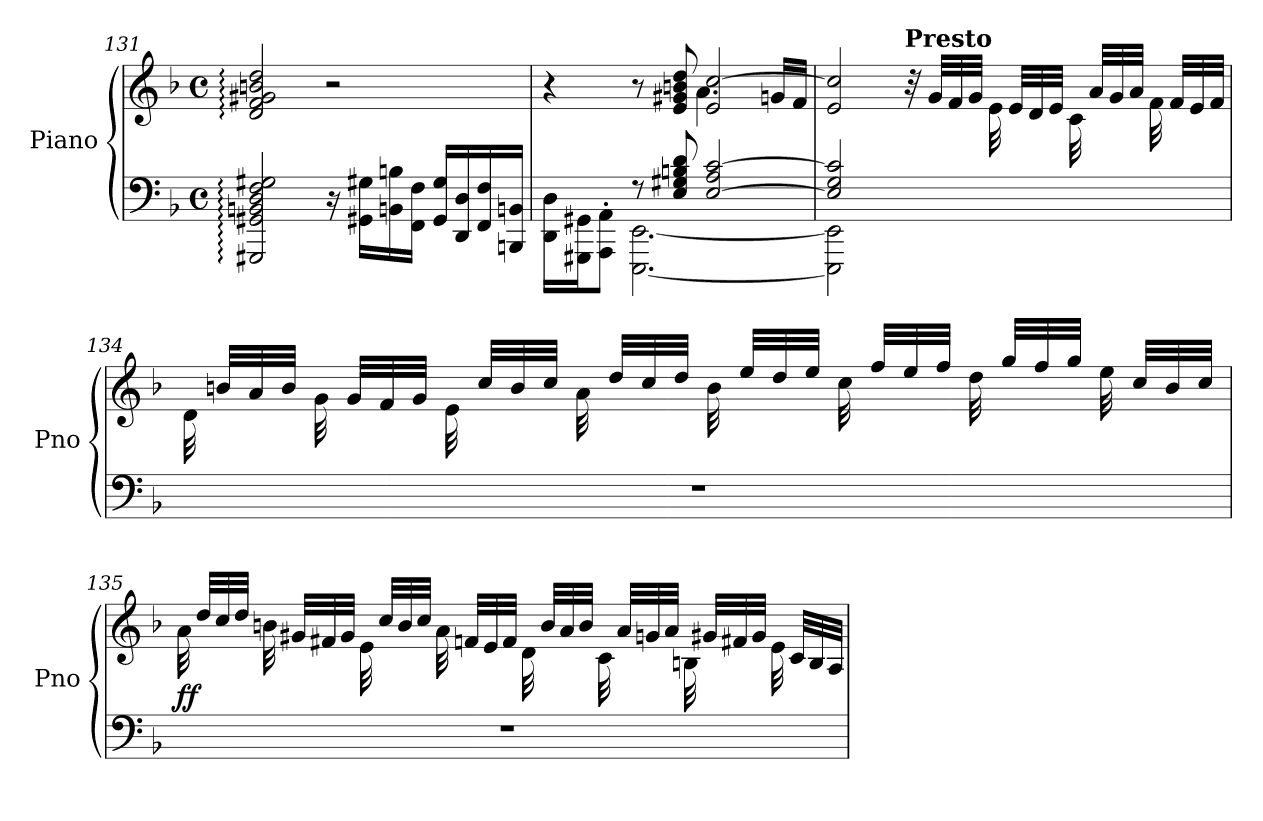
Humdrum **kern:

**kern	**kern	**dynam
*part1	*part1	*part1
*staff2	*staff1	*staff1/2
*I"Piano	*	*
*I'Pno	*	*
*clefF4	*clefG2	*
*k[b-]	*k[b-]	*
*M4/4	*M4/4	*
*met(c)	*met(c)	*
*MM48	*MM48	*
=131	=131	=131
2GGG#X/: 2GG#X/: 2BBn/: 2D/: 2F/: 2G#X/:	2d/: 2f/: 2g#X/: 2bn/: 2dd/:	.
16r	2r	.
16GG#X\ 16G#X\LL	.	.
16BBn\ 16Bn\	.	.
16FF\ 16F\JJ	.	.
16GG#/ 16G#/LL	.	.
16DD/ 16D/	.	.
16FF/ 16F/	.	.
16BBBn/ 16BBn/JJ	.	.
!!LO:LB:g=z
=132	=132	=132
*^	*^	*
*	*	*	*^	*
4ryy	16DD\ 16D\LL	4r	2ryy	4rddyy	.
.	16GGG#X\ 16GG#X\J	.	.	.	.
.	8AAA\' 8AA\'J	.	.	.	.
8r	[2.EEE\ [2.EE\	8r	.	8ryy	.
8E/ 8G#X/ 8Bn/ 8d/	.	8e/ 8g#X/ 8bn/ 8dd/	.	8raayy	.
[2E/ 2A/ [2c/	.	2e/ [2cc/	4.a\	4.ryy	.
.	.	.	8rgyy	16gn/LL	.
.	.	.	.	16f/JJ	.
*	*	*v	*v	*v	*
=133	=133	=133	=133
2E/] 2G/ 2c/]	2EEE\] 2EE\]	2e/ 2cc/]	.
!	!	!LO:TX:a:B:t=Presto	!
2ryy	2ryy	32r	.
.	.	32g/LLL	.
.	.	32f/	.
.	.	32g/JJJ	.
.	.	32e\	.
.	.	32e/LLL	.
.	.	32d/	.
.	.	32e/JJJ	.
.	.	32c\	.
.	.	32a/LLL	.
.	.	32g/	.
.	.	32a/JJJ	.
.	.	32f\	.
.	.	32f/LLL	.
.	.	32e/	.
.	.	32f/JJJ	.
*v	*v	*	*
=134	=134	=134
1r	32d\	.
.	32bn/LLL	.
.	32a/	.
.	32b/JJJ	.
.	32g\	.
.	32g/LLL	.
.	32f/	.
.	32g/JJJ	.
.	32e\	.
.	32cc/LLL	.
.	32b/	.
.	32cc/JJJ	.
.	32a\	.
.	32dd/LLL	.
.	32cc/	.
.	32dd/JJJ	.
.	32b\	.
.	32ee/LLL	.
.	32dd/	.
.	32ee/JJJ	.
.	32cc\	.
.	32ff/LLL	.
.	32ee/	.
.	32ff/JJJ	.
.	32dd\	.
.	32gg/LLL	.
.	32ff/	.
.	32gg/JJJ	.
.	32ee\	.
.	32cc/LLL	.
.	32b/	.
.	32cc/JJJ	.
!!LO:LB:g=z
=135	=135	=135
!	!	!LO:DY:a=2
1r	32a\	ff
.	32dd/LLL	.
.	32cc/	.
.	32dd/JJJ	.
.	32bn\	.
.	32g#X/LLL	.
.	32f#X/	.
.	32g#/JJJ	.
.	32e\	.
.	32cc/LLL	.
.	32b/	.
.	32cc/JJJ	.
.	32a\	.
.	32fn/LLL	.
.	32e/	.
.	32f/JJJ	.
.	32d\	.
.	32b/LLL	.
.	32a/	.
.	32b/JJJ	.
.	32c\	.
.	32a/LLL	.
.	32gn/	.
.	32a/JJJ	.
.	32Bn\	.
.	32g#X/LLL	.
.	32f#X/	.
.	32g#/JJJ	.
.	32e\	.
.	32c/LLL	.
.	32B/	.
.	32A/JJJ	.
=	=	=
*-	*-	*-
